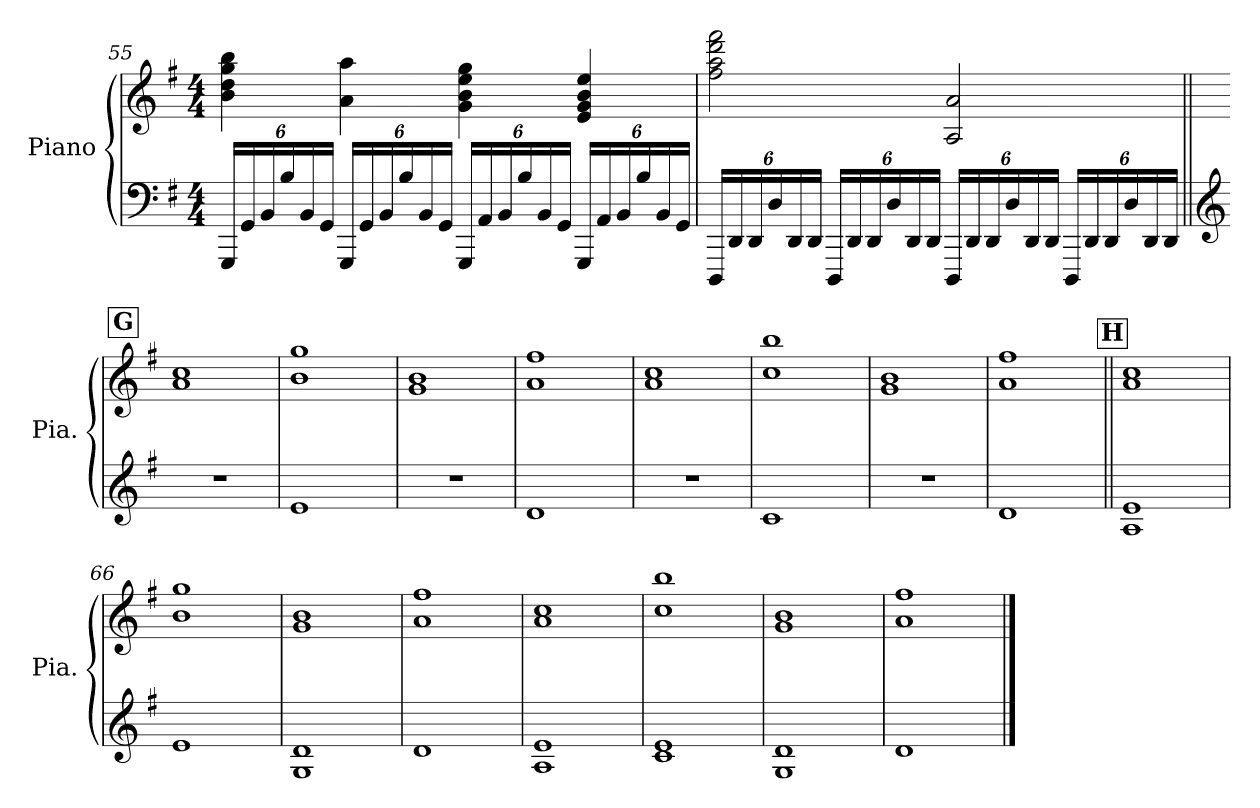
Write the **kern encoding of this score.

**kern	**kern
*part1	*part1
*staff2	*staff1
*I"Piano	*
*I'Pia.	*
*clefF4	*clefG2
*k[f#]	*k[f#]
*M4/4	*M4/4
*Xbrackettup	*
=55	=55
24GGG/LL	4b\ 4dd\ 4gg\ 4bb\
24GG/	.
24BB/	.
24B/	.
24BB/	.
24GG/JJ	.
24GGG/LL	4a\ 4aa\
24GG/	.
24BB/	.
24B/	.
24BB/	.
24GG/JJ	.
24GGG/LL	4g\ 4b\ 4ee\ 4gg\
24AA/	.
24BB/	.
24B/	.
24BB/	.
24GG/JJ	.
24GGG/LL	4e/ 4g/ 4b/ 4ee/
24AA/	.
24BB/	.
24B/	.
24BB/	.
24GG/JJ	.
!!LO:LB:g=z
=56	=56
24DDD/LL	2ff#\ 2aa\ 2ddd\ 2fff#\
24DD/	.
24DD/	.
24D/	.
24DD/	.
24DD/JJ	.
24DDD/LL	.
24DD/	.
24DD/	.
24D/	.
24DD/	.
24DD/JJ	.
24DDD/LL	2A/ 2a/
24DD/	.
24DD/	.
24D/	.
24DD/	.
24DD/JJ	.
24DDD/LL	.
24DD/	.
24DD/	.
24D/	.
24DD/	.
24DD/JJ	.
!!LO:REH:place=s1:a:B:fs=14:t=G
=57||	=57||
*clefG2	*
1r	1a 1cc
=58	=58
1e	1b 1gg
=59	=59
1r	1g 1b
=60	=60
1d	1a 1ff#
=61	=61
1r	1a 1cc
=62	=62
1c	1cc 1bb
!!LO:LB:g=z
=63	=63
1r	1g 1b
=64	=64
1d	1a 1ff#
!!LO:REH:place=s1:a:B:fs=14:t=H
=65||	=65||
1A 1e	1a 1cc
=66	=66
1e	1b 1gg
=67	=67
1G 1d	1g 1b
=68	=68
1d	1a 1ff#
=69	=69
1A 1e	1a 1cc
=70	=70
1c 1e	1cc 1bb
=71	=71
1G 1d	1g 1b
=72	=72
1d	1a 1ff#
==	==
*-	*-
